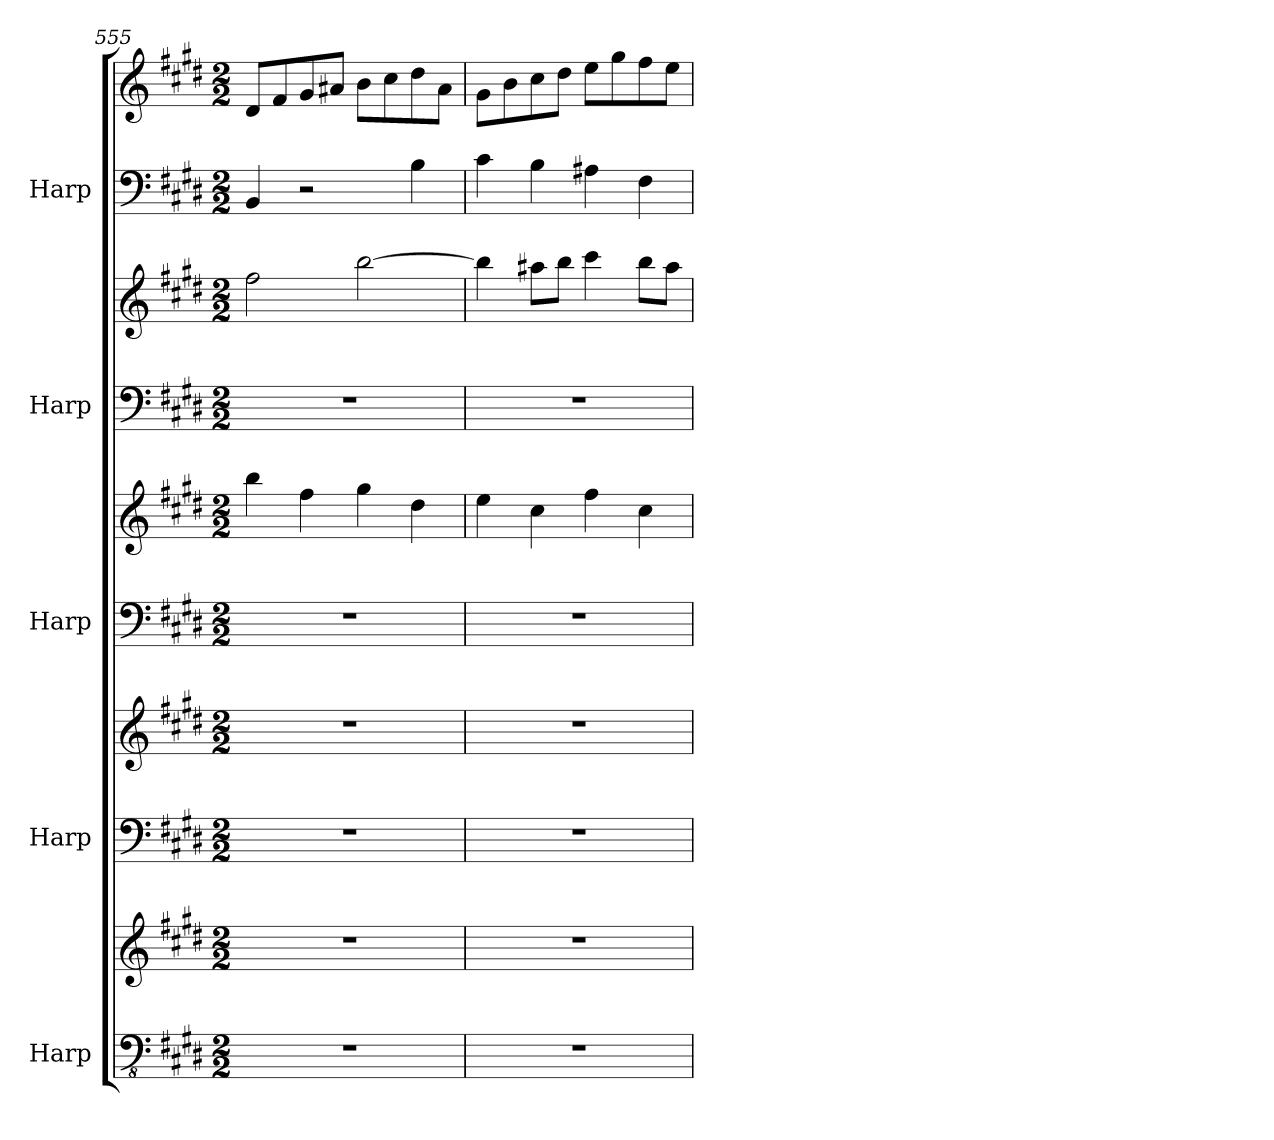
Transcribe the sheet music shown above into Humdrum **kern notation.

**kern	**kern	**kern	**kern	**kern	**kern	**kern	**kern	**kern	**kern
*part5	*part5	*part4	*part4	*part3	*part3	*part2	*part2	*part1	*part1
*staff10	*staff9	*staff8	*staff7	*staff6	*staff5	*staff4	*staff3	*staff2	*staff1
*I"Harp	*	*I"Harp	*	*I"Harp	*	*I"Harp	*	*I"Harp	*
*I'Hp	*	*I'Hp	*	*I'Hp	*	*I'Hp	*	*I'Hp	*
*clefFv4	*clefG2	*clefF4	*clefG2	*clefF4	*clefG2	*clefF4	*clefG2	*clefF4	*clefG2
*k[f#c#g#d#]	*k[f#c#g#d#]	*k[f#c#g#d#]	*k[f#c#g#d#]	*k[f#c#g#d#]	*k[f#c#g#d#]	*k[f#c#g#d#]	*k[f#c#g#d#]	*k[f#c#g#d#]	*k[f#c#g#d#]
*M2/2	*M2/2	*M2/2	*M2/2	*M2/2	*M2/2	*M2/2	*M2/2	*M2/2	*M2/2
=555	=555	=555	=555	=555	=555	=555	=555	=555	=555
1r	1r	1r	1r	1r	4bb\	1r	2ff#\	4BB/	8d#/L
.	.	.	.	.	.	.	.	.	8f#/
.	.	.	.	.	4ff#\	.	.	2r	8g#/
.	.	.	.	.	.	.	.	.	8a#X/J
.	.	.	.	.	4gg#\	.	[2bb\	.	8b\L
.	.	.	.	.	.	.	.	.	8cc#\
.	.	.	.	.	4dd#\	.	.	4B\	8dd#\
.	.	.	.	.	.	.	.	.	8a#\J
=556	=556	=556	=556	=556	=556	=556	=556	=556	=556
1r	1r	1r	1r	1r	4ee\	1r	4bb\]	4c#\	8g#\L
.	.	.	.	.	.	.	.	.	8b\
.	.	.	.	.	4cc#\	.	8aa#X\L	4B\	8cc#\
.	.	.	.	.	.	.	8bb\J	.	8dd#\J
.	.	.	.	.	4ff#\	.	4ccc#\	4A#X\	8ee\L
.	.	.	.	.	.	.	.	.	8gg#\
.	.	.	.	.	4cc#\	.	8bb\L	4F#\	8ff#\
.	.	.	.	.	.	.	8aa#\J	.	8ee\J
=	=	=	=	=	=	=	=	=	=
*-	*-	*-	*-	*-	*-	*-	*-	*-	*-
